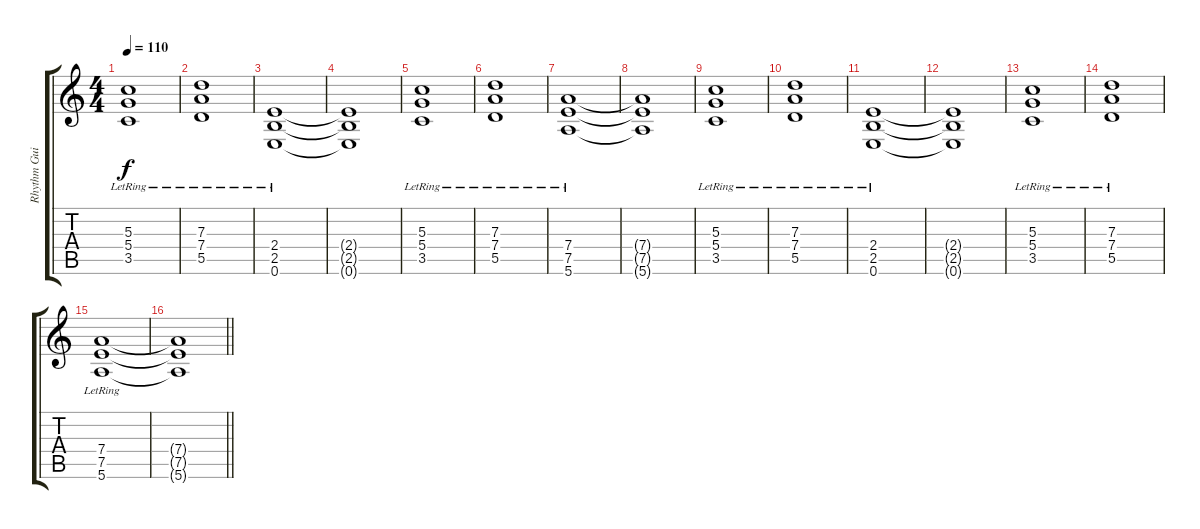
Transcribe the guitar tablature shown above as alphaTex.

\track ("Rhythm Guitar 1" "Rhythm Gui") {instrument distortionguitar}
\staff {score tabs}
\tuning (E4 B3 G3 D3 A2 E2) {hide}
\ts (4 4)
\tempo 110
\clef g2
\ks c
(5.3{lr} 5.4{lr} 3.5{lr}).1{dy f} |
(7.3{lr} 7.4{lr} 5.5{lr}).1 |
(2.4{lr} 2.5{lr} 0.6{lr}).1 |
(2.4{t} 2.5{t} 0.6{t}).1 |
(5.3{lr} 5.4{lr} 3.5{lr}).1 |
(7.3{lr} 7.4{lr} 5.5{lr}).1 |
(7.4{lr} 7.5{lr} 5.6{lr}).1 |
(7.4{t} 7.5{t} 5.6{t}).1 |
(5.3{lr} 5.4{lr} 3.5{lr}).1 |
(7.3{lr} 7.4{lr} 5.5{lr}).1 |
(2.4{lr} 2.5{lr} 0.6{lr}).1 |
(2.4{t} 2.5{t} 0.6{t}).1 |
(5.3{lr} 5.4{lr} 3.5{lr}).1 |
(7.3{lr} 7.4{lr} 5.5{lr}).1 |
(7.4{lr} 7.5{lr} 5.6{lr}).1 |
\barLineRight lightlight
(7.4{t} 7.5{t} 5.6{t}).1
